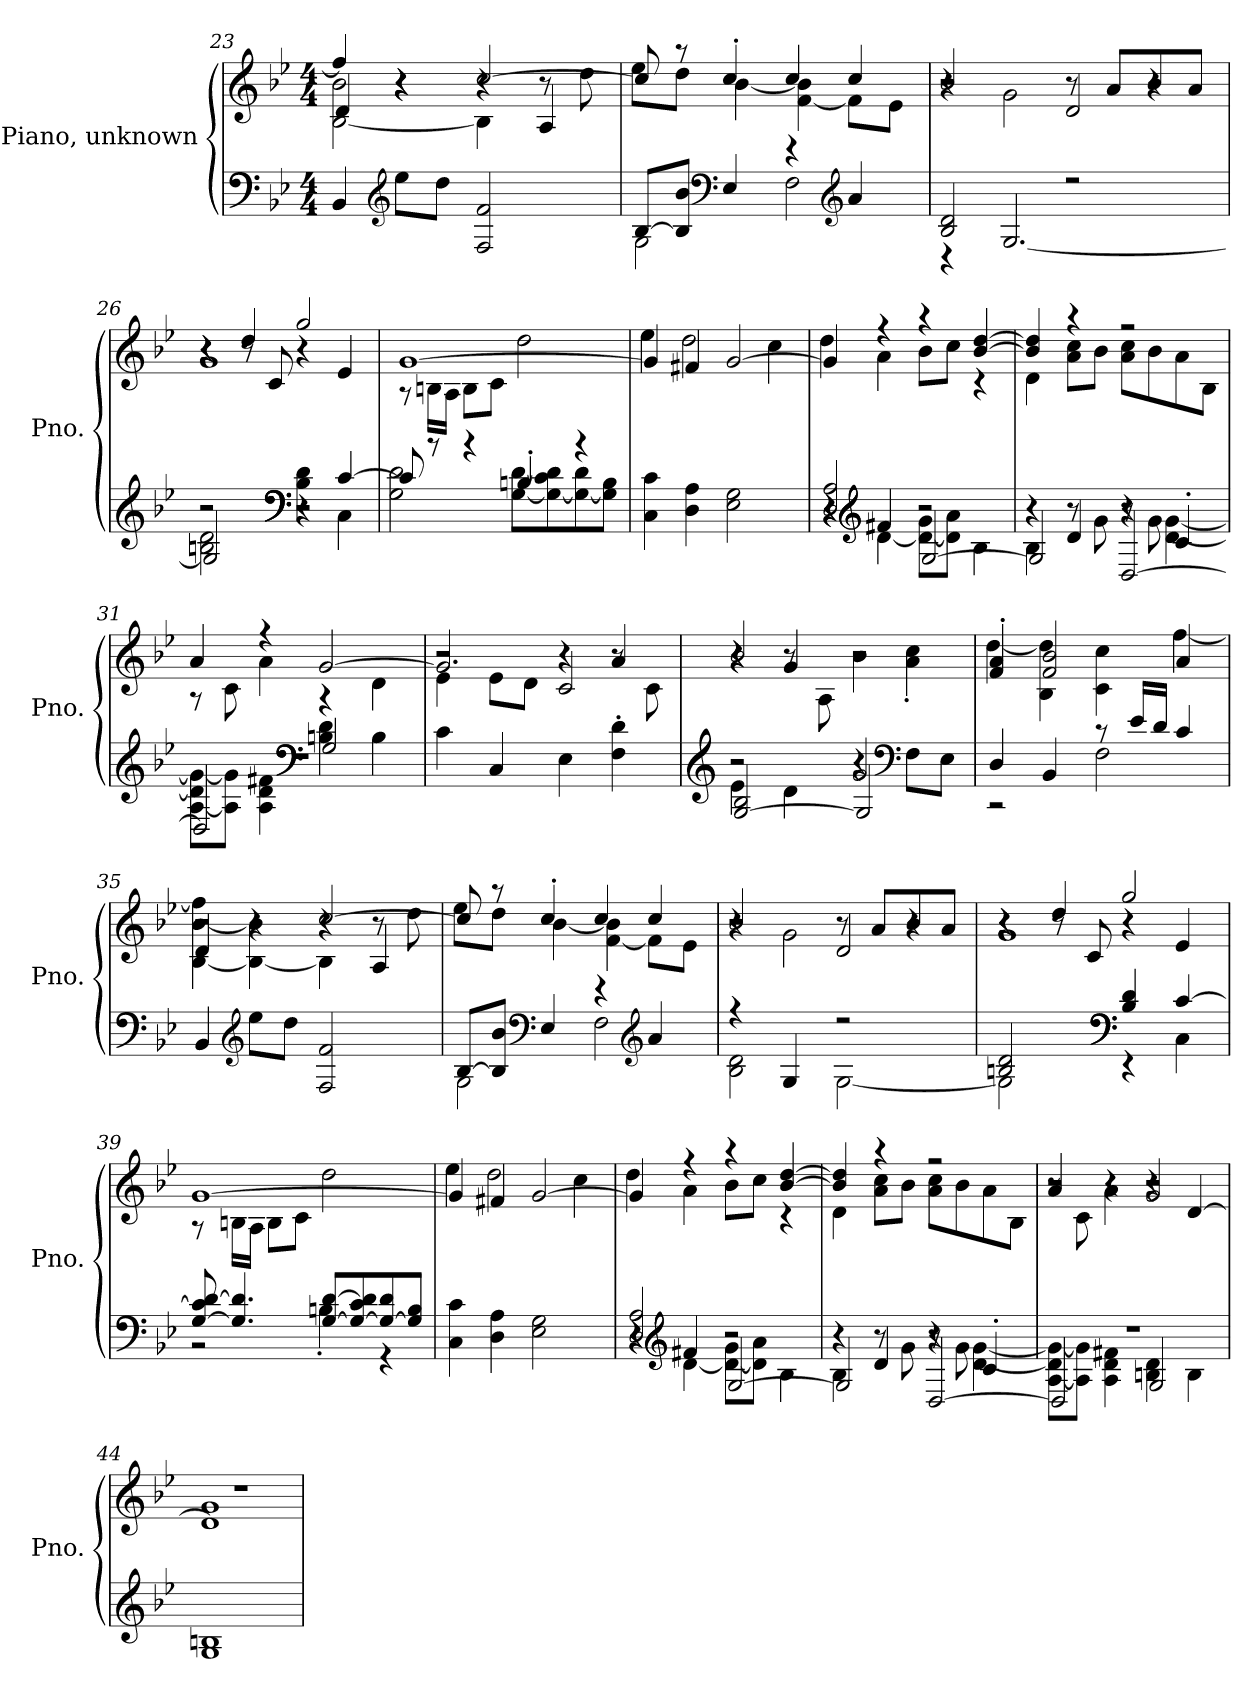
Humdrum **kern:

**kern	**kern
*part1	*part1
*staff2	*staff1
*I"Piano, unknown	*
*I'Pno.	*
*clefF4	*clefG2
*k[b-e-]	*k[b-e-]
*M4/4	*M4/4
=23	=23
*	*^
*	*	*^
4BB-/	4ff/]	[2B-\ 2b-\	4d/
*clefG2	*	*	*
8ee-\L	4r	.	4r
8dd\J	.	.	.
2F/ 2f/	[2cc/	4B-\]	4r
.	.	8r	4A/
.	.	8dd\	.
*	*	*v	*v
=24	=24	=24
*^	*	*
[8B-/L	2G\	8cc/]	8ee-\L
8B-/] 8b-/J	.	8r	8dd\J
*clefF4	*	*	*
4E-/	.	4cc'/	[4b-\
4r	2F\	4cc/	[4f\ 4b-\]
*clefG2	*	*	*
4a/	.	4cc/	8f\L]
.	.	.	8e-\J
=25	=25	=25	=25
*	*	*	*^
2B-/ 2d/	4r	2r	4r	2b-/
.	[2.G/	.	2g\	.
2r	.	8r	.	2d/
.	.	8a/L	.	.
.	.	8b-/	4r	.
.	.	8a/J	.	.
!!LO:PB:g=z	!!	!!
=26	=26	=26	=26	=26
*	*^	*	*	*
2r	2Bn\ 2d\	2G/]	4r	1g	4r
.	.	.	4dd/	.	8r
.	.	.	.	.	8c/
*clefF4	*	*	*	*	*
4r	4B\ 4d\	2r	2gg/	.	4r
[4c/	4C\	.	.	.	4e-/
*	*v	*v	*	*	*
*	*	*	*v	*v
=27	=27	=27	=27
8c/]	2G\ 2d\	[1g	8r
8r	.	.	16Bn\LL
.	.	.	16A\JJ
4r	.	.	8B\L
.	.	.	8c\J
4Bn'/	[8G\ [8d\L	.	2dd\
.	8G\_ 8c\ 8d\]	.	.
4r	8G\_ 8d\	.	.
.	8G\] 8B\J	.	.
*v	*v	*	*
=28	=28	=28
4C\ 4c\	4g/]	4ee-\
4D\ 4A\	4f#X/	2dd\
2E-\ 2G\	[2g/	.
.	.	4cc\
=29	=29	=29
*^	*	*
*	*^	*	*
4r	4r	2D/ 2A/	4g/]	4dd\
*clefG2	*	*	*	*
4f#X/	[4d\	.	4r	4a\
2r	8d\_ 8g\L	[2G/	4r	8b-\L
.	8d\] 8a\J	.	.	8cc\J
.	4B-\	.	[4b-/ [4dd/	4r
!!LO:LB:g=z	!!
=30	=30	=30	=30	=30
4r	4B-\	2G/]	4b-/] 4dd/]	4d\
4d/	8r	.	4r	8a\ 8cc\L
.	8g\	.	.	8b-\J
4r	8r	[2D/	2r	8a\ 8cc\L
.	8g\	.	.	8b-\
4c'/	[4d\ [4g\	.	.	8a\
.	.	.	.	8B-\J
=31	=31	=31	=31	=31
1r	[8A\ 8d\] 8g\_L	2D/]	4a/	8r
.	8A\] 8g\]J	.	.	8c\
.	4A\ 4d\ 4f#X\	.	4r	4a\
*clefF4	*	*	*	*
.	4Bn\ 4d\	2G/	[2g/	4r
.	4B\	.	.	4d\
*v	*v	*v	*	*
=32	=32	=32
*	*	*^
4c\	2.g/]	4e-\	2r
4C/	.	8e-\L	.
.	.	8d\J	.
4E-\	.	4r	2c/
4F\' 4d\'	4a/	8r	.
.	.	8c\	.
=33	=33	=33	=33
*clefG2	*	*	*
*^	*	*	*
*	*^	*	*	*
2r	4e-\	[2G/ 2B-/	2b-/	4r	4r
.	4d\	.	.	8r	4g/
.	.	.	.	8A\	.
2g/	4r	2G/]	2r	4b-\	2r
*clefF4	*	*	*	*	*
.	8F\L	.	.	4a\' 4cc\'	.
.	8E-\J	.	.	.	.
*	*v	*v	*	*	*
*	*	*	*v	*v
!!LO:LB:g=z
=34	=34	=34	=34
4D/	2r	4f/' 4a/'	[4dd\
4BB-/	.	2f/ 2b-/	4B-\ 4dd\]
8r	2F\	.	4c\ 4cc\
16e-/LL	.	.	.
16d/JJ	.	.	.
4c/	.	4a/	[4ff\
*v	*v	*	*
=35	=35	=35
*	*	*^
4BB-/	4d/	[4B-\ [4b-\ 4ff\]	2r
*clefG2	*	*	*
8ee-\L	4r	4B-\_ 4b-\]	.
8dd\J	.	.	.
2F/ 2f/	[2cc/	4B-\]	4r
.	.	8r	4A/
.	.	8dd\	.
*	*	*v	*v
=36	=36	=36
*^	*	*
[8B-/L	2G\	8cc/]	8ee-\L
8B-/] 8b-/J	.	8r	8dd\J
*clefF4	*	*	*
4E-/	.	4cc'/	[4b-\
4r	2F\	4cc/	[4f\ 4b-\]
*clefG2	*	*	*
4a/	.	4cc/	8f\L]
.	.	.	8e-\J
=37	=37	=37	=37
*	*	*	*^
4r	2B-\ 2d\	2r	4r	2b-/
4G/	.	.	2g\	.
2r	[2G\	8r	.	2d/
.	.	8a/L	.	.
.	.	8b-/	4r	.
.	.	8a/J	.	.
!!LO:LB:g=z	!!	!!
=38	=38	=38	=38	=38
2Bn/ 2d/	2G\]	4r	1g	4r
.	.	4dd/	.	8r
.	.	.	.	8c/
*clefF4	*	*	*	*
4B/ 4d/	4r	2gg/	.	4r
[4c/	4C\	.	.	4e-/
*	*	*	*v	*v
=39	=39	=39	=39
[8G/ 8c/] [8d/	2r	[1g	8r
4.G/] 4.d/]	.	.	16Bn\LL
.	.	.	16A\JJ
.	.	.	8B\L
.	.	.	8c\J
[8G/ [8d/L	4Bn'\	.	2dd\
8G/_ 8c/ 8d/]	.	.	.
8G/_ 8d/	4r	.	.
8G/] 8B/J	.	.	.
*v	*v	*	*
=40	=40	=40
4C\ 4c\	4g/]	4ee-\
4D\ 4A\	4f#X/	2dd\
2E-\ 2G\	[2g/	.
.	.	4cc\
=41	=41	=41
*^	*	*
*	*^	*	*
4r	4r	2D/ 2A/	4g/]	4dd\
*clefG2	*	*	*	*
4f#X/	[4d\	.	4r	4a\
2r	8d\_ 8g\L	[2G/	4r	8b-\L
.	8d\] 8a\J	.	.	8cc\J
.	4B-\	.	[4b-/ [4dd/	4r
!!LO:LB:g=z	!!
=42	=42	=42	=42	=42
4r	4B-\	2G/]	4b-/] 4dd/]	4d\
4d/	8r	.	4r	8a\ 8cc\L
.	8g\	.	.	8b-\J
4r	8r	[2D/	2r	8a\ 8cc\L
.	8g\	.	.	8b-\
4c'/	[4d\ [4g\	.	.	8a\
.	.	.	.	8B-\J
=43	=43	=43	=43	=43
*	*	*	*	*^
1r	[8A\ 8d\] 8g\_L	2D/]	4a/	8r	2r
.	8A\] 8g\]J	.	.	8c\	.
.	4A\ 4d\ 4f#X\	.	4r	4a\	.
.	4Bn\ 4d\	2G/	2g/	2r	4r
.	4B\	.	.	.	[4d/
*v	*v	*v	*	*	*
=44	=44	=44	=44
1G 1Bn	1r	1g	1d]
*	*v	*v	*v
=	=
*-	*-
